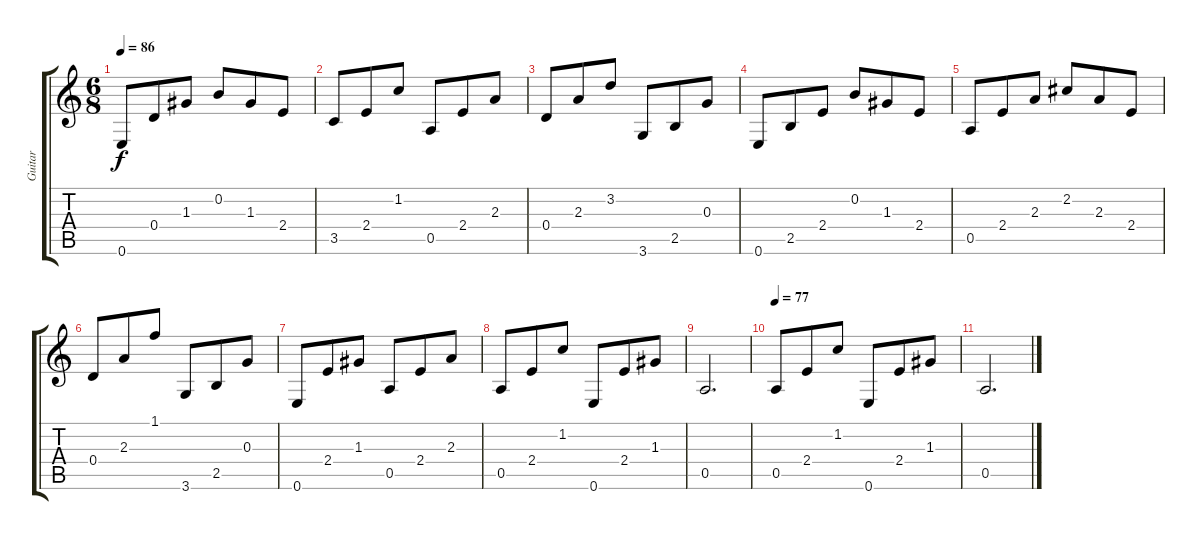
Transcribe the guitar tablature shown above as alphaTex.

\track ("Guitar" "Guitar") {instrument acousticguitarsteel}
\staff {score tabs}
\tuning (E4 B3 G3 D3 A2 E2) {hide}
\ts (6 8)
\tempo 86
\clef g2
\ks c
0.6.8{dy f} 0.4.8 1.3.8 0.2.8 1.3.8 2.4.8 |
3.5.8 2.4.8 1.2.8 0.5.8 2.4.8 2.3.8 |
0.4.8 2.3.8 3.2.8 3.6.8 2.5.8 0.3.8 |
0.6.8 2.5.8 2.4.8 0.2.8 1.3.8 2.4.8 |
0.5.8 2.4.8 2.3.8 2.2.8 2.3.8 2.4.8 |
0.4.8 2.3.8 1.1.8 3.6.8 2.5.8 0.3.8 |
0.6.8 2.4.8 1.3.8 0.5.8 2.4.8 2.3.8 |
0.5.8 2.4.8 1.2.8 0.6.8 2.4.8 1.3.8 |
0.5.2{d} |
\tempo 77
0.5.8 2.4.8 1.2.8 0.6.8 2.4.8 1.3.8 |
0.5.2{d}
